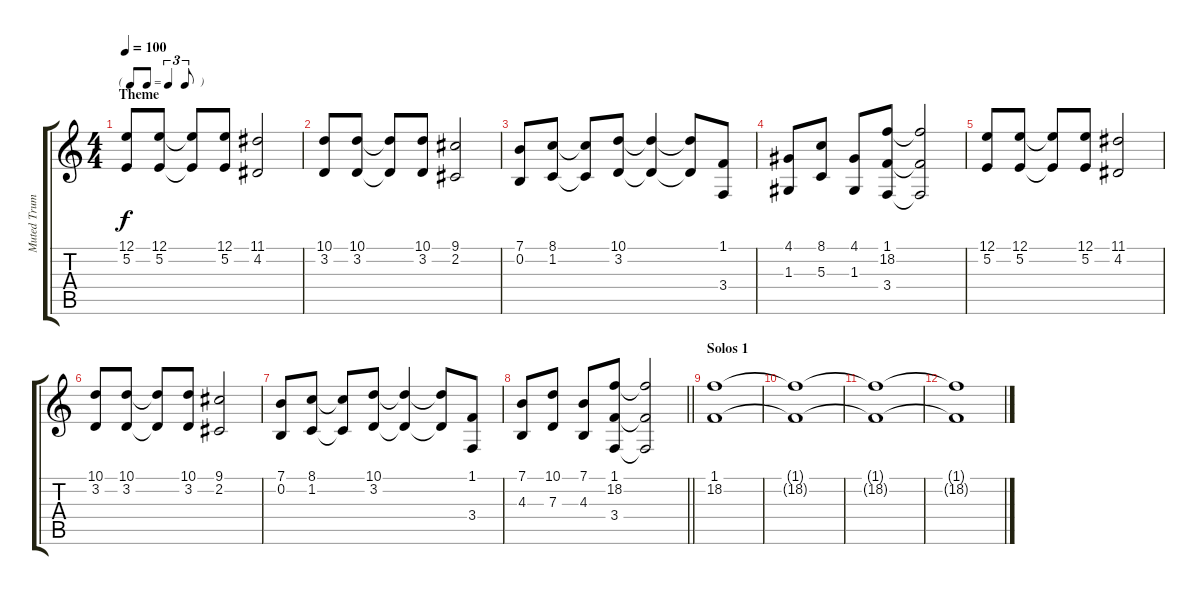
\track ("Muted Trumpets" "Muted Trum") {instrument mutedtrumpet}
\staff {score tabs}
\tuning (E4 B3 G3 D3 A2 E2) {hide}
\ts (4 4)
\tf triplet8th
\section ("" "Theme")
\tempo 100
\clef g2
\ks c
(12.1 5.2).8{dy f volume 10} (12.1 5.2).8 (12.1{t} 5.2{t}).8 (12.1 5.2).8 (11.1 4.2).2 |
(10.1 3.2).8 (10.1 3.2).8 (10.1{t} 3.2{t}).8 (10.1 3.2).8 (9.1 2.2).2 |
(7.1 0.2).8 (8.1 1.2).8 (8.1{t} 1.2{t}).8 (10.1 3.2).8 (10.1{t} 3.2{t}).4 (10.1{t} 3.2{t}).8 (1.1 3.4).8 |
(4.1 1.3).8 (8.1 5.3).8 (4.1 1.3).8 (1.1 18.2 3.4).8 (1.1{t} 18.2{t} 3.4{t}).2 |
(12.1 5.2).8 (12.1 5.2).8 (12.1{t} 5.2{t}).8 (12.1 5.2).8 (11.1 4.2).2 |
(10.1 3.2).8 (10.1 3.2).8 (10.1{t} 3.2{t}).8 (10.1 3.2).8 (9.1 2.2).2 |
(7.1 0.2).8 (8.1 1.2).8 (8.1{t} 1.2{t}).8 (10.1 3.2).8 (10.1{t} 3.2{t}).4 (10.1{t} 3.2{t}).8 (1.1 3.4).8 |
\barLineRight lightlight
(7.1 4.3).8 (10.1 7.3).8 (7.1 4.3).8 (1.1 18.2 3.4).8 (1.1{t} 18.2{t} 3.4{t}).2 |
\section ("" "Solos 1")
(1.1 18.2).1 |
(1.1{t} 18.2{t}).1 |
(1.1{t} 18.2{t}).1 |
(1.1{t} 18.2{t}).1
